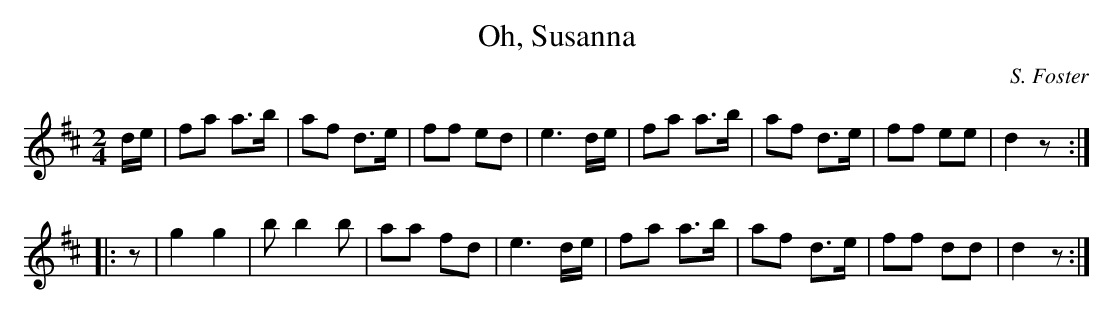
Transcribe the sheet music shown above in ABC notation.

X:1
T:Oh, Susanna
C:S. Foster
M:2/4
L:1/8
K:D
d/e/|fa a>b|af d>e|ff ed|e3 d/e/|fa a>b|af d>e|ff ee|d2 z::
z|g2 g2|b b2 b|aa fd|e3 d/e/|fa a>b|af d>e|ff dd|d2 z:|
